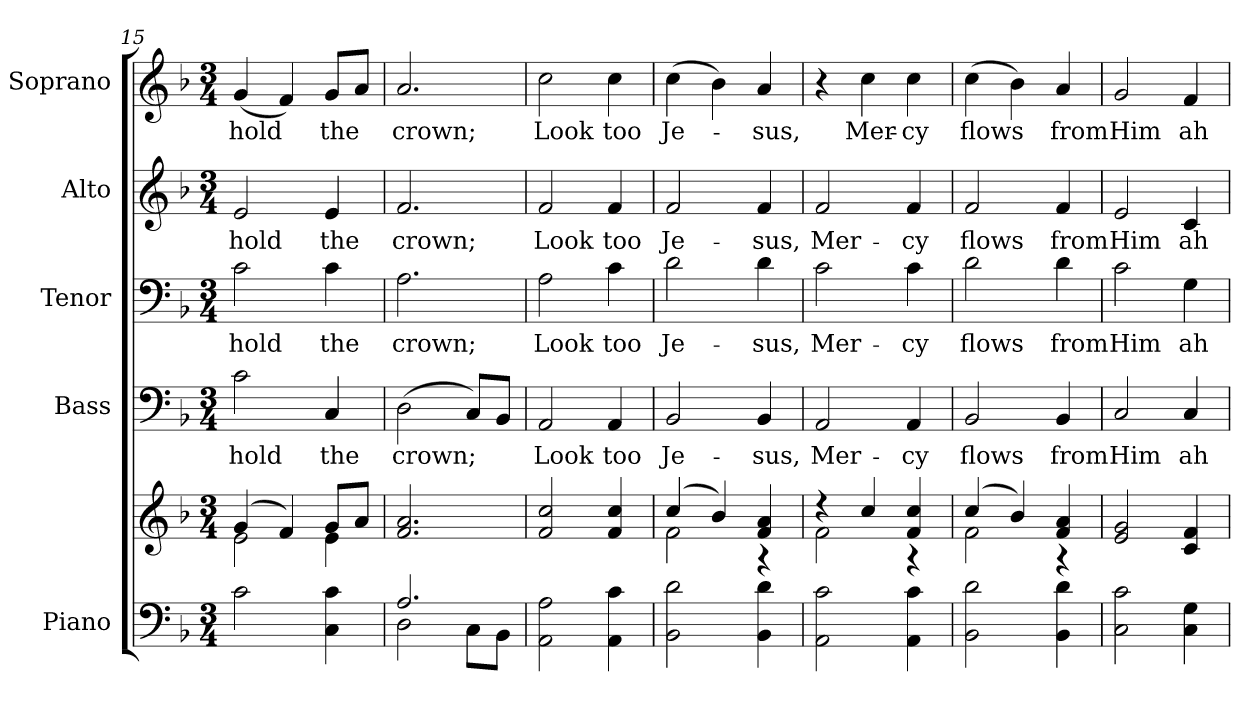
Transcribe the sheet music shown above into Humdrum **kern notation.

**kern	**kern	**kern	**text	**kern	**text	**kern	**text	**kern	**text
*part5	*part5	*part4	*part4	*part3	*part3	*part2	*part2	*part1	*part1
*staff6	*staff5	*staff4	*staff4	*staff3	*staff3	*staff2	*staff2	*staff1	*staff1
*I"Piano	*	*I"Bass	*	*I"Tenor	*	*I"Alto	*	*I"Soprano	*
*I'Pno.	*	*I'B.	*	*I'T.	*	*I'A.	*	*I'S.	*
*clefF4	*clefG2	*clefF4	*	*clefF4	*	*clefG2	*	*clefG2	*
*k[b-]	*k[b-]	*k[b-]	*	*k[b-]	*	*k[b-]	*	*k[b-]	*
*F:	*F:	*F:	*	*F:	*	*F:	*	*F:	*
*M3/4	*M3/4	*M3/4	*	*M3/4	*	*M3/4	*	*M3/4	*
=15	=15	=15	=15	=15	=15	=15	=15	=15	=15
*	*^	*	*	*	*	*	*	*	*
!	!	!	!	!LO:LY:b:color=#000000	!	!	!	!	!	!
!	!	!	!	!	!	!LO:LY:b:color=#000000	!	!	!	!
!	!	!	!	!	!	!	!	!LO:LY:b:color=#000000	!	!
!	!	!	!	!	!	!	!	!	!	!LO:LY:b:color=#000000
2ci\	(4gi/	2ei\	2ci\	hold	2ci\	hold	2ei/	hold	(4gi/	hold
.	4fi/)	.	.	.	.	.	.	.	4fi/)	.
!	!	!	!	!LO:LY:b:color=#000000	!	!	!	!	!	!
!	!	!	!	!	!	!LO:LY:b:color=#000000	!	!	!	!
!	!	!	!	!	!	!	!	!LO:LY:b:color=#000000	!	!
!	!	!	!	!	!	!	!	!	!	!LO:LY:b:color=#000000
4Ci\ 4ci	8gi/L	4ei\	4Ci/	the	4ci\	the	4ei/	the	8gi/L	the
.	8ai/J	.	.	.	.	.	.	.	8ai/J	.
*	*v	*v	*	*	*	*	*	*	*	*
!!LO:PB:g=z
=16	=16	=16	=16	=16	=16	=16	=16	=16	=16
*^	*	*	*	*	*	*	*	*	*
!	!	!	!	!LO:LY:b:color=#000000	!	!	!	!	!	!
!	!	!	!	!	!	!LO:LY:b:color=#000000	!	!	!	!
!	!	!	!	!	!	!	!	!LO:LY:b:color=#000000	!	!
!	!	!	!	!	!	!	!	!	!	!LO:LY:b:color=#000000
2.Ai/	2Di\	2.fi/ 2.ai	(2Di\	crown;	2.Ai\	crown;	2.fi/	crown;	2.ai/	crown;
.	8Ci\L	.	8Ci/L)	.	.	.	.	.	.	.
.	8BB-i\J	.	8BB-i/J	.	.	.	.	.	.	.
*v	*v	*	*	*	*	*	*	*	*	*
=17	=17	=17	=17	=17	=17	=17	=17	=17	=17
*^	*	*	*	*	*	*	*	*	*
!	!	!	!	!LO:LY:b:color=#000000	!	!	!	!	!	!
*v	*v	*	*	*	*	*	*	*	*	*
*^	*	*	*	*	*	*	*	*	*
!	!	!	!	!	!	!LO:LY:b:color=#000000	!	!	!	!
*v	*v	*	*	*	*	*	*	*	*	*
*^	*	*	*	*	*	*	*	*	*
!	!	!	!	!	!	!	!	!LO:LY:b:color=#000000	!	!
*v	*v	*	*	*	*	*	*	*	*	*
*^	*	*	*	*	*	*	*	*	*
!	!	!	!	!	!	!	!	!	!	!LO:LY:b:color=#000000
*v	*v	*	*	*	*	*	*	*	*	*
2AAi\ 2Ai	2fi/ 2cci	2AAi/	Look	2Ai\	Look	2fi/	Look	2cci\	Look
!	!	!	!LO:LY:b:color=#000000	!	!	!	!	!	!
!	!	!	!	!	!LO:LY:b:color=#000000	!	!	!	!
!	!	!	!	!	!	!	!LO:LY:b:color=#000000	!	!
!	!	!	!	!	!	!	!	!	!LO:LY:b:color=#000000
4AAi\ 4ci	4fi/ 4cci	4AAi/	too	4ci\	too	4fi/	too	4cci\	too
=18	=18	=18	=18	=18	=18	=18	=18	=18	=18
*	*^	*	*	*	*	*	*	*	*
!	!	!	!	!LO:LY:b:color=#000000	!	!	!	!	!	!
!	!	!	!	!	!	!LO:LY:b:color=#000000	!	!	!	!
!	!	!	!	!	!	!	!	!LO:LY:b:color=#000000	!	!
!	!	!	!	!	!	!	!	!	!	!LO:LY:b:color=#000000
2BB-i\ 2di	(4cci/	2fi\	2BB-i/	Je-	2di\	Je-	2fi/	Je-	(4cci\	Je-
.	4b-i/)	.	.	.	.	.	.	.	4b-i\)	.
!	!	!	!	!LO:LY:b:color=#000000	!	!	!	!	!	!
!	!	!	!	!	!	!LO:LY:b:color=#000000	!	!	!	!
!	!	!	!	!	!	!	!	!LO:LY:b:color=#000000	!	!
!	!	!	!	!	!	!	!	!	!	!LO:LY:b:color=#000000
4BB-i\ 4di	4fi/ 4ai	4r	4BB-i/	-sus,	4di\	-sus,	4fi/	-sus,	4ai/	-sus,
!!LO:PB:g=z
=19	=19	=19	=19	=19	=19	=19	=19	=19	=19	=19
!	!	!	!	!LO:LY:b:color=#000000	!	!	!	!	!	!
!	!	!	!	!	!	!LO:LY:b:color=#000000	!	!	!	!
!	!	!	!	!	!	!	!	!LO:LY:b:color=#000000	!	!
2AAi\ 2ci	4r	2fi\	2AAi/	Mer-	2ci\	Mer-	2fi/	Mer-	4r	.
!	!	!	!	!	!	!	!	!	!	!LO:LY:b:color=#000000
.	4cci/	.	.	.	.	.	.	.	4cci\	Mer-
!	!	!	!	!LO:LY:b:color=#000000	!	!	!	!	!	!
!	!	!	!	!	!	!LO:LY:b:color=#000000	!	!	!	!
!	!	!	!	!	!	!	!	!LO:LY:b:color=#000000	!	!
!	!	!	!	!	!	!	!	!	!	!LO:LY:b:color=#000000
4AAi\ 4ci	4fi/ 4cci	4r	4AAi/	-cy	4ci\	-cy	4fi/	-cy	4cci\	-cy
=20	=20	=20	=20	=20	=20	=20	=20	=20	=20	=20
!	!	!	!	!LO:LY:b:color=#000000	!	!	!	!	!	!
!	!	!	!	!	!	!LO:LY:b:color=#000000	!	!	!	!
!	!	!	!	!	!	!	!	!LO:LY:b:color=#000000	!	!
!	!	!	!	!	!	!	!	!	!	!LO:LY:b:color=#000000
2BB-i\ 2di	(4cci/	2fi\	2BB-i/	flows	2di\	flows	2fi/	flows	(4cci\	flows
.	4b-i/)	.	.	.	.	.	.	.	4b-i\)	.
!	!	!	!	!LO:LY:b:color=#000000	!	!	!	!	!	!
!	!	!	!	!	!	!LO:LY:b:color=#000000	!	!	!	!
!	!	!	!	!	!	!	!	!LO:LY:b:color=#000000	!	!
!	!	!	!	!	!	!	!	!	!	!LO:LY:b:color=#000000
4BB-i\ 4di	4fi/ 4ai	4r	4BB-i/	from	4di\	from	4fi/	from	4ai/	from
*	*v	*v	*	*	*	*	*	*	*	*
=21	=21	=21	=21	=21	=21	=21	=21	=21	=21
*	*^	*	*	*	*	*	*	*	*
!	!	!	!	!LO:LY:b:color=#000000	!	!	!	!	!	!
*	*v	*v	*	*	*	*	*	*	*	*
*	*^	*	*	*	*	*	*	*	*
!	!	!	!	!	!	!LO:LY:b:color=#000000	!	!	!	!
*	*v	*v	*	*	*	*	*	*	*	*
*	*^	*	*	*	*	*	*	*	*
!	!	!	!	!	!	!	!	!LO:LY:b:color=#000000	!	!
*	*v	*v	*	*	*	*	*	*	*	*
*	*^	*	*	*	*	*	*	*	*
!	!	!	!	!	!	!	!	!	!	!LO:LY:b:color=#000000
*	*v	*v	*	*	*	*	*	*	*	*
2Ci\ 2ci	2ei/ 2gi	2Ci/	Him	2ci\	Him	2ei/	Him	2gi/	Him
!	!	!	!LO:LY:b:color=#000000	!	!	!	!	!	!
!	!	!	!	!	!LO:LY:b:color=#000000	!	!	!	!
!	!	!	!	!	!	!	!LO:LY:b:color=#000000	!	!
!	!	!	!	!	!	!	!	!	!LO:LY:b:color=#000000
4Ci\ 4Gi	4ci/ 4fi	4Ci/	ah-	4Gi\	ah-	4ci/	ah-	4fi/	ah-
=	=	=	=	=	=	=	=	=	=
*-	*-	*-	*-	*-	*-	*-	*-	*-	*-
